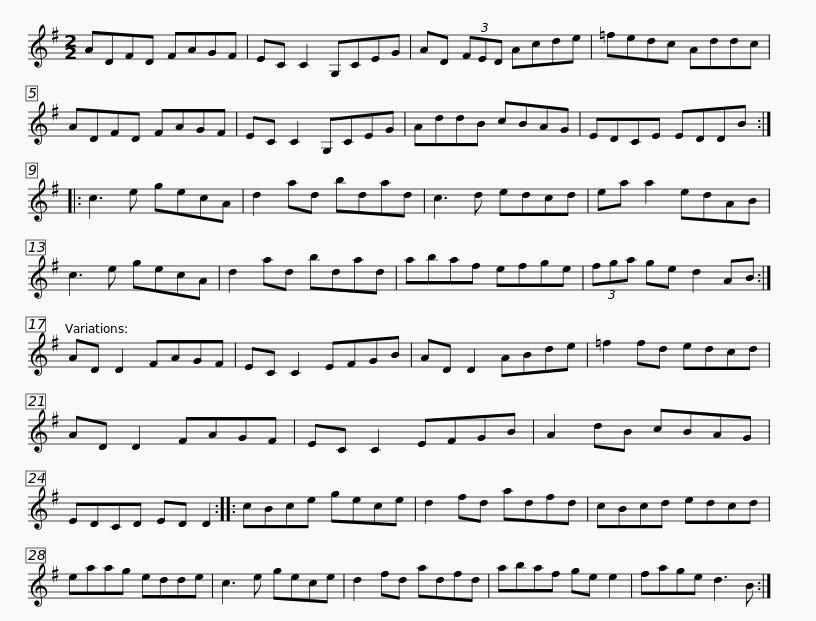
X:1
L:1/8
M:2/2
I:linebreak $
K:G
V:1 treble
V:1
 ADFD FAGF | EC C2 G,CEG | AD (3FED Acde | =fedc Addc | ADFD FAGF |$ %5
 EC C2 G,CEG | AddB cBAG | EDCE EDDB :: c3 e gecA | d2 ad bdad | %10
 c3 d edcd |$ ea a2 edAB | c3 e gecA | d2 ad bdad | abaf efge | %15
 (3fga ge d2 AB :| AD D2 FAGF |$ EC C2 EFGB | AD D2 ABde | =f2 fd edcd | %20
 AD D2 FAGF | EC C2 EFGB | A2 dB cBAG |$ EDCD ED D2 :: cBce gece | %25
 d2 fd adfd | cBcd edcd | eaag edde |$ c3 e gece | d2 fd adfd | %30
 abaf ge e2 | fage d3 B :| %32
